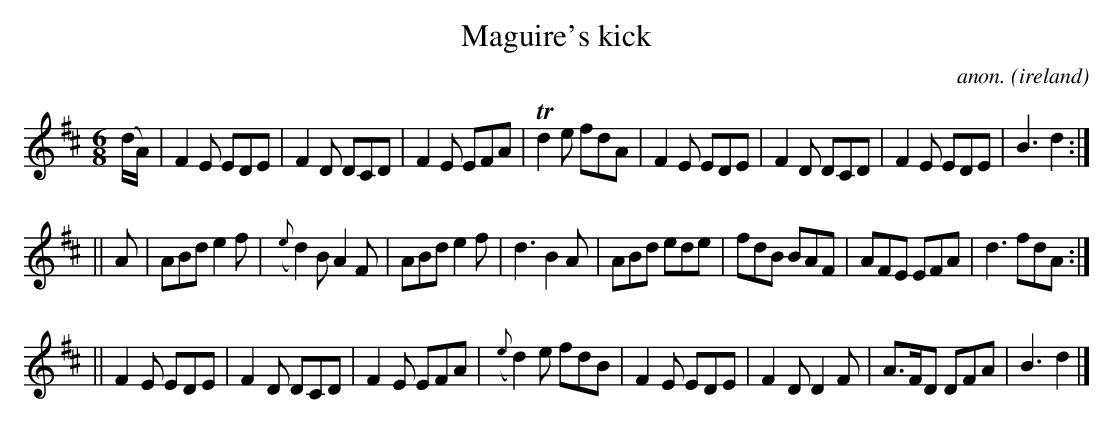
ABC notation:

X:1
T:Maguire's kick
O:ireland
C:anon.
m:Tn2 = (3n/o/n/ m/n/
M:6/8
L:1/8
K:D
(d/A/)|F2E EDE|F2D DCD|F2E EFA|Td2e fdA|F2E EDE|F2D DCD|F2E EDE|B3 d2:|
||A|ABd e2f|({e}d2)B A2F|ABd e2f|d3 B2A|ABd ede|fdB BAF|AFE EFA|d3 fdA:|
||F2E EDE|F2D DCD|F2E EFA|({e}d2)e fdB|F2E EDE|F2D D2F|A>FD DFA|B3 d2|]
